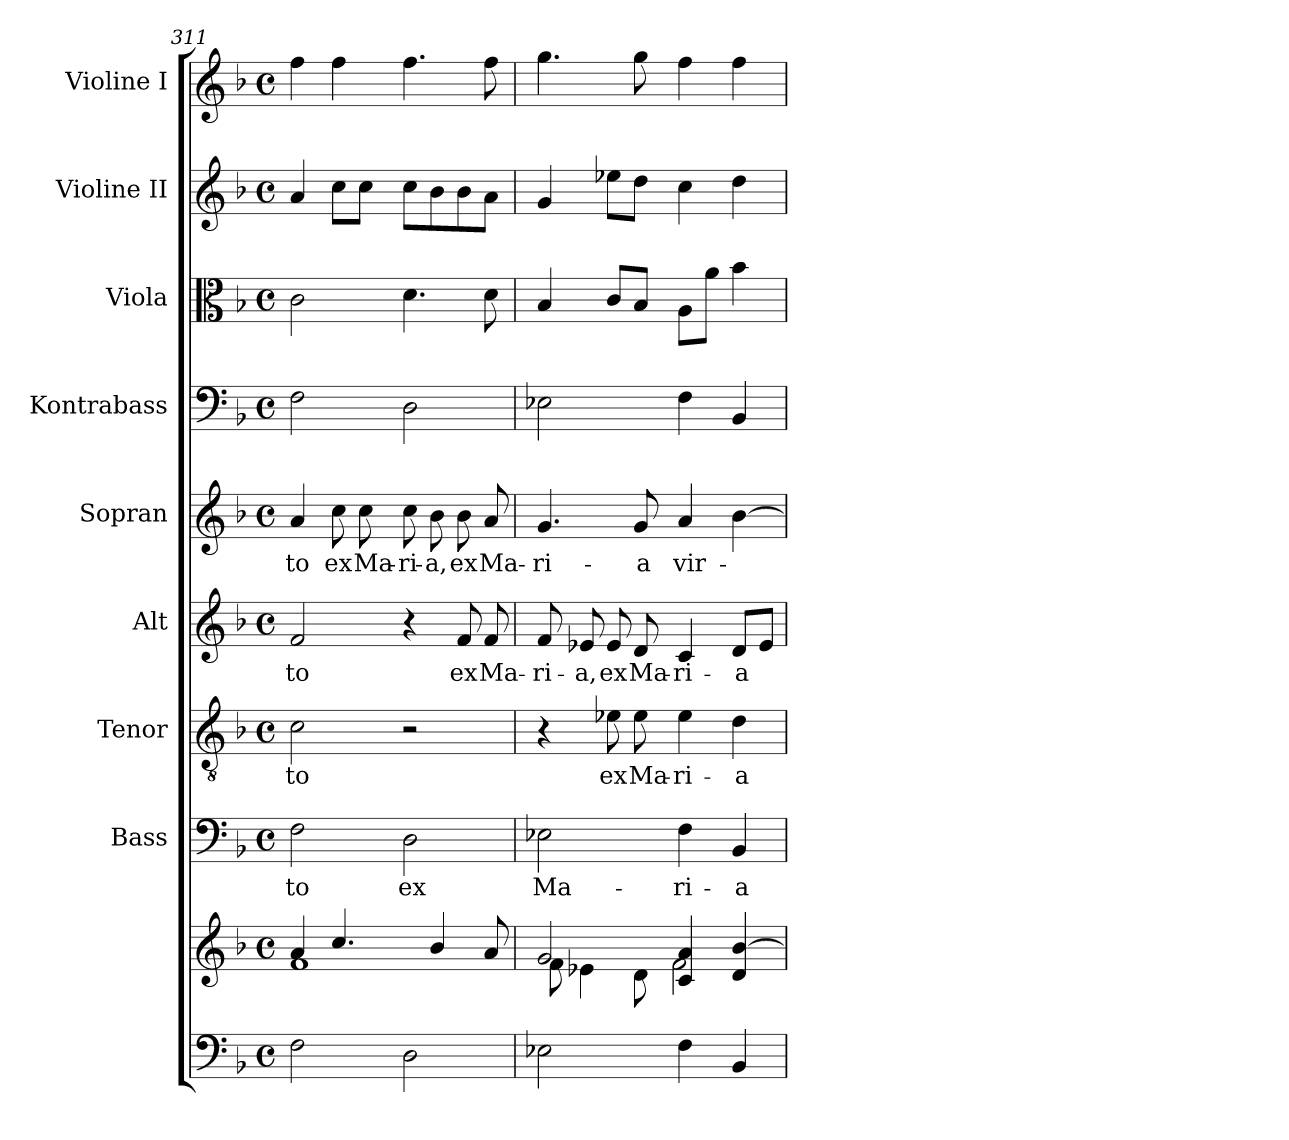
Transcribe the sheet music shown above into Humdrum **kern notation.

**kern	**kern	**kern	**text	**kern	**text	**kern	**text	**kern	**text	**kern	**kern	**kern	**kern
*part9	*part9	*part8	*part8	*part7	*part7	*part6	*part6	*part5	*part5	*part4	*part3	*part2	*part1
*staff10	*staff9	*staff8	*staff8	*staff7	*staff7	*staff6	*staff6	*staff5	*staff5	*staff4	*staff3	*staff2	*staff1
*	*	*I"Bass	*	*I"Tenor	*	*I"Alt	*	*I"Sopran	*	*I"Kontrabass	*I"Viola	*I"Violine II	*I"Violine I
*	*	*I'B.	*	*I'T.	*	*I'A.	*	*I'S.	*	*I'Kb.	*I'Vla.	*I'Vl. II	*I'Vl. I
*clefF4	*clefG2	*clefF4	*	*clefGv2	*	*clefG2	*	*clefG2	*	*clefF4	*clefC3	*clefG2	*clefG2
*	*	*	*	*	*	*	*	*	*	*ITrd7c12	*	*	*
*k[b-]	*k[b-]	*k[b-]	*	*k[b-]	*	*k[b-]	*	*k[b-]	*	*k[b-]	*k[b-]	*k[b-]	*k[b-]
*F:	*F:	*F:	*	*F:	*	*F:	*	*F:	*	*F:	*F:	*F:	*F:
*M4/4	*M4/4	*M4/4	*	*M4/4	*	*M4/4	*	*M4/4	*	*M4/4	*M4/4	*M4/4	*M4/4
*met(c)	*met(c)	*met(c)	*	*met(c)	*	*met(c)	*	*met(c)	*	*met(c)	*met(c)	*met(c)	*met(c)
=311	=311	=311	=311	=311	=311	=311	=311	=311	=311	=311	=311	=311	=311
*	*^	*	*	*	*	*	*	*	*	*	*	*	*
!	!	!	!	!LO:LY:b	!	!LO:LY:b	!	!LO:LY:b	!	!LO:LY:b	!	!	!	!
2F\	4a/	1f	2F\	-to	2c\	-to	2f/	-to	4a/	-to	2FF\	2c\	4a/	4ff\
!	!	!	!	!	!	!	!	!	!	!LO:LY:b	!	!	!	!
.	4.cc/	.	.	.	.	.	.	.	8cc\	ex	.	.	8cc\L	4ff\
!	!	!	!	!	!	!	!	!	!	!LO:LY:b	!	!	!	!
.	.	.	.	.	.	.	.	.	8cc\	Ma-	.	.	8cc\J	.
!	!	!	!	!LO:LY:b	!	!	!	!	!	!LO:LY:b	!	!	!	!
2D\	.	.	2D\	ex	2r	.	4r	.	8cc\	-ri-	2DD\	4.d\	8cc\L	4.ff\
!	!	!	!	!	!	!	!	!	!	!LO:LY:b	!	!	!	!
.	4b-/	.	.	.	.	.	.	.	8b-\	-a,	.	.	8b-\	.
!	!	!	!	!	!	!	!	!LO:LY:b	!	!LO:LY:b	!	!	!	!
.	.	.	.	.	.	.	8f/	ex	8b-\	ex	.	.	8b-\	.
!	!	!	!	!	!	!	!	!LO:LY:b	!	!LO:LY:b	!	!	!	!
.	8a/	.	.	.	.	.	8f/	Ma-	8a/	Ma-	.	8d\	8a\J	8ff\
=312	=312	=312	=312	=312	=312	=312	=312	=312	=312	=312	=312	=312	=312	=312
!	!	!	!	!LO:LY:b	!	!	!	!LO:LY:b	!	!LO:LY:b	!	!	!	!
2E-X\	2g/	8f\	2E-X\	Ma-	4r	.	8f/	-ri-	4.g/	-ri-	2EE-X\	4B-/	4g/	4.gg\
!	!	!	!	!	!	!	!	!LO:LY:b	!	!	!	!	!	!
.	.	4e-X\	.	.	.	.	8e-X/	-a,	.	.	.	.	.	.
!	!	!	!	!	!	!LO:LY:b	!	!LO:LY:b	!	!	!	!	!	!
.	.	.	.	.	8e-X\	ex	8e-/	ex	.	.	.	8c/L	8ee-X\L	.
!	!	!	!	!	!	!LO:LY:b	!	!LO:LY:b	!	!LO:LY:b	!	!	!	!
.	.	8d\	.	.	8e-\	Ma-	8d/	Ma-	8g/	-a	.	8B-/J	8dd\J	8gg\
!	!	!	!	!LO:LY:b	!	!LO:LY:b	!	!LO:LY:b	!	!LO:LY:b	!	!	!	!
4F\	4c/ 4a/	2f\	4F\	-ri-	4e-\	-ri-	4c/	-ri-	4a/	vir-	4FF\	8A\L	4cc\	4ff\
.	.	.	.	.	.	.	.	.	.	.	.	8a\J	.	.
!	!	!	!	!LO:LY:b	!	!LO:LY:b	!	!LO:LY:b	!	!	!	!	!	!
4BB-/	4d/ [>4b-/	.	4BB-/	-a	4d\	-a	8d/L	-a	[4b-\	.	4BBB-/	4b-\	4dd\	4ff\
.	.	.	.	.	.	.	8e-/J	.	.	.	.	.	.	.
*	*v	*v	*	*	*	*	*	*	*	*	*	*	*	*
=	=	=	=	=	=	=	=	=	=	=	=	=	=
*-	*-	*-	*-	*-	*-	*-	*-	*-	*-	*-	*-	*-	*-
